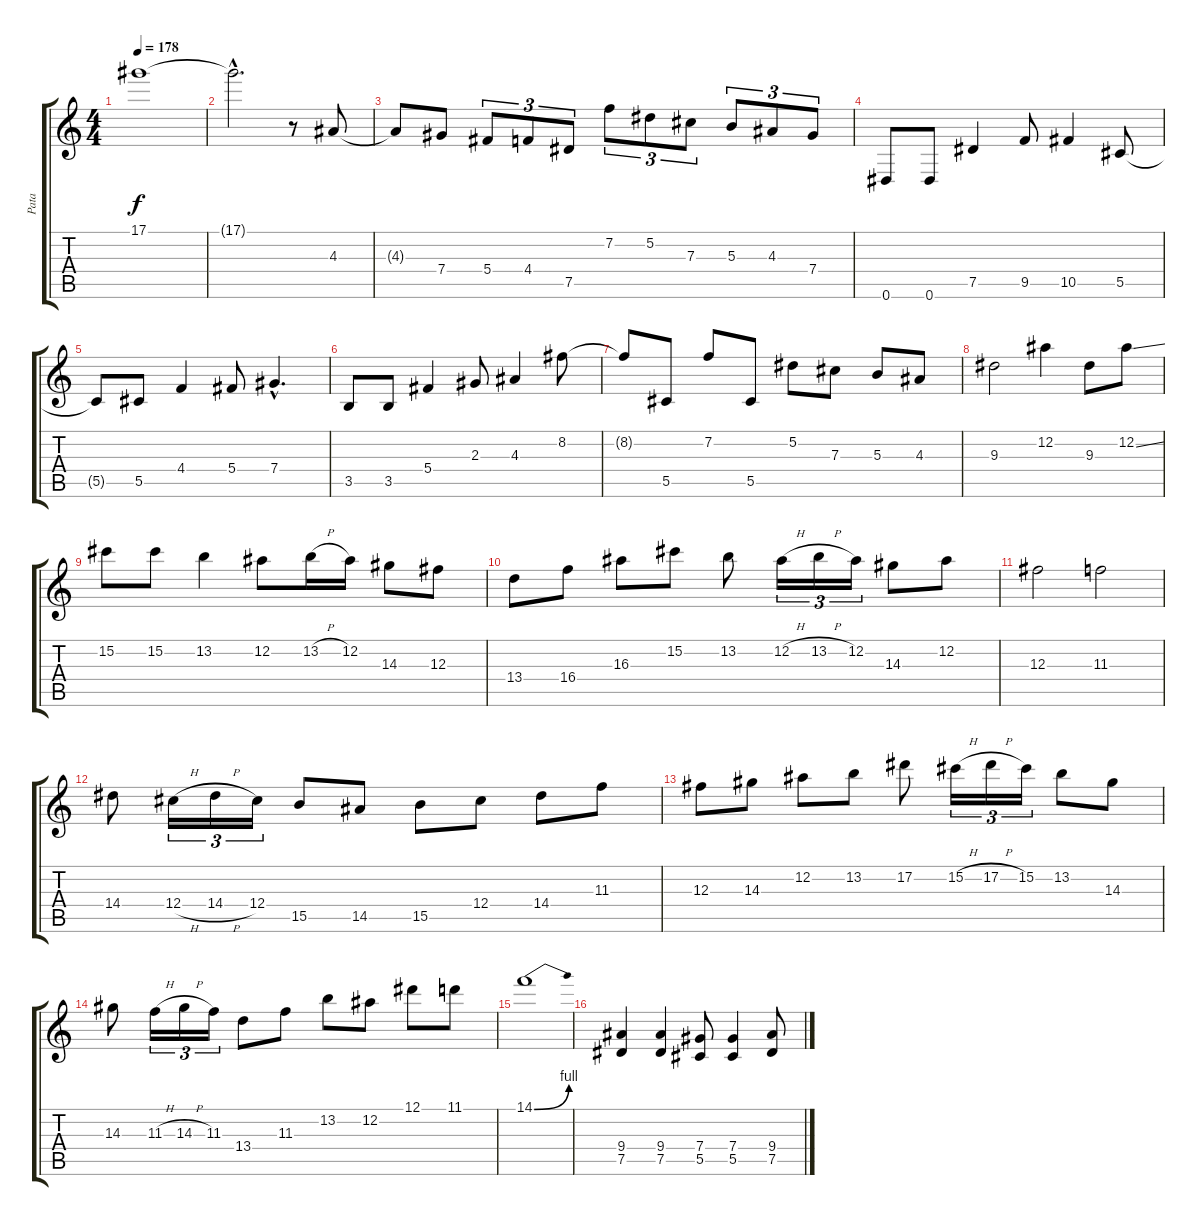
\track ("Pata" "Pata") {instrument distortionguitar}
\staff {score tabs}
\tuning (Eb4 Bb3 Gb3 Db3 Ab2 Eb2) {hide}
\ts (4 4)
\tempo 178
\clef g2
\ks c
17.1{t}.1{dy f} |
17.1{hac t}.2{d} r.8 4.3.8 |
4.3{t}.8 7.4.8 5.4.8{tu (3 2)} 4.4.8{tu (3 2)} 7.5.8{tu (3 2)} 7.2.8{tu (3 2)} 5.2.8{tu (3 2)} 7.3.8{tu (3 2)} 5.3.8{tu (3 2)} 4.3.8{tu (3 2)} 7.4.8{tu (3 2)} |
0.6.8 0.6.8 7.5.4 9.5.8 10.5.4 5.5.8 |
5.5{t}.8 5.5.8 4.4.4 5.4.8 7.4{hac}.4{d} |
3.5.8 3.5.8 5.4.4 2.3.8 4.3.4 8.2.8 |
8.2{t}.8 5.5.8 7.2.8 5.5.8 5.2.8 7.3.8 5.3.8 4.3.8 |
9.3.2 12.2.4 9.3.8 12.2{ss}.8 |
15.2.8 15.2.8 13.2.4 12.2.8 13.2{h}.16 12.2.16 14.3.8 12.3.8 |
13.4.8 16.4.8 16.3.8 15.2.8 13.2.8 12.2{h}.16{tu (3 2)} 13.2{h}.16{tu (3 2)} 12.2.16{tu (3 2)} 14.3.8 12.2.8 |
12.3.2 11.3.2 |
14.4.8 12.4{h}.16{tu (3 2)} 14.4{h}.16{tu (3 2)} 12.4.16{tu (3 2)} 15.5.8 14.5.8 15.5.8 12.4.8 14.4.8 11.3.8 |
12.3.8 14.3.8 12.2.8 13.2.8 17.2.8 15.2{h}.16{tu (3 2)} 17.2{h}.16{tu (3 2)} 15.2.16{tu (3 2)} 13.2.8 14.3.8 |
14.3.8 11.3{h}.16{tu (3 2)} 14.3{h}.16{tu (3 2)} 11.3.16{tu (3 2)} 13.4.8 11.3.8 13.2.8 12.2.8 12.1.8 11.1.8 |
14.1{be (bend 0 0 60 4)}.1 |
(9.4 7.5).4 (9.4 7.5).4 (7.4 5.5).8 (7.4 5.5).4 (9.4 7.5).8
